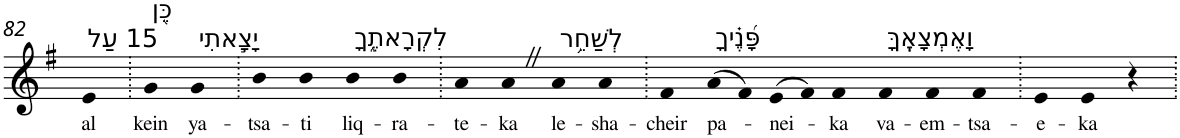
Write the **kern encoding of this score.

**kern	**text
*part1	*part1
*staff1	*staff1
*I"Piano	*
*I'Pno	*
!!LO:PB:g=z
*clefG2	*
*k[f#]	*
*G:	*
=82	=82
!LO:TX:a:t=15 עַל	!
!	!LO:LY:b
4e	al
=83.	=83.
!LO:TX:a:t=כֵּ֭ן	!
!	!LO:LY:b
4g	kein
!LO:TX:a:t=יָצָ֣אתִי	!
!	!LO:LY:b
4g	ya-
=84.	=84.
!	!LO:LY:b
4b	-tsa-
!	!LO:LY:b
4b	-ti
!LO:TX:a:t=לִקְרָאתֶ֑ךָ	!
!	!LO:LY:b
4b	liq-
!	!LO:LY:b
4b	-ra-
=85.	=85.
!	!LO:LY:b
4a	-te-
!	!LO:LY:b
4aZ	-ka
!LO:TX:a:t=לְשַׁחֵ֥ר	!
!	!LO:LY:b
4a	le-
!	!LO:LY:b
4a	-sha-
=86.	=86.
!	!LO:LY:b
4f#	-cheir
!LO:TX:a:t=פָּ֝נֶ֗יךָ	!
!	!LO:LY:b
(>8a	pa-
8f#)	.
!	!LO:LY:b
(>8e	-nei-
8f#)	.
!	!LO:LY:b
4f#	-ka
!LO:TX:a:t=וָאֶמְצָאֶֽךָּ	!
!	!LO:LY:b
4f#	va-
!	!LO:LY:b
4f#	-em-
!	!LO:LY:b
4f#	-tsa-
=87.	=87.
!	!LO:LY:b
4e	-e-
!	!LO:LY:b
4e	-ka
4r	.
=.	=.
*-	*-
